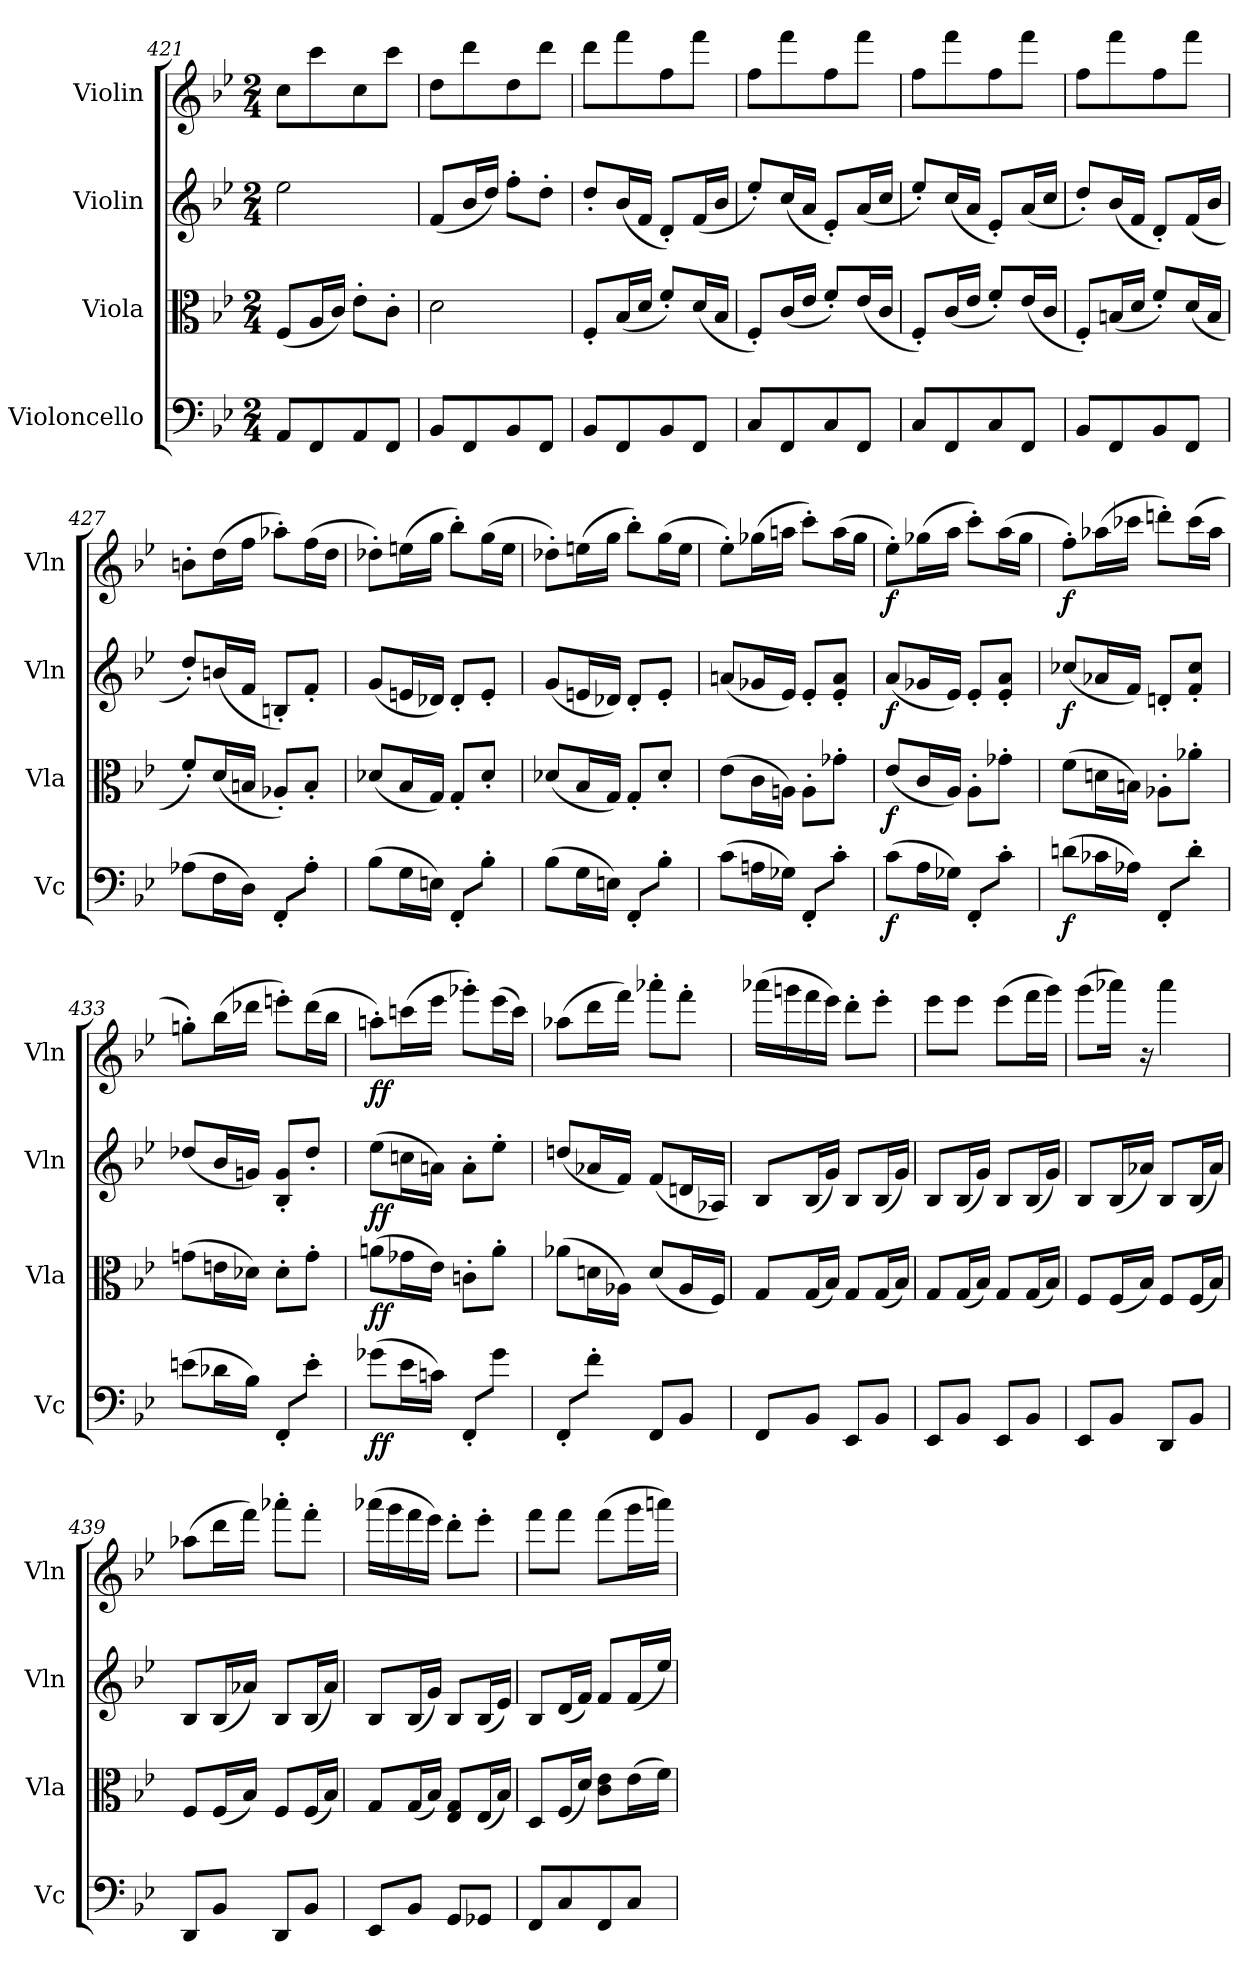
**kern	**dynam	**kern	**dynam	**kern	**dynam	**kern	**dynam
*part4	*part4	*part3	*part3	*part2	*part2	*part1	*part1
*staff4	*staff4	*staff3	*staff3	*staff2	*staff2	*staff1	*staff1
*I"Violoncello	*	*I"Viola	*	*I"Violin	*	*I"Violin	*
*I'Vc	*	*I'Vla	*	*I'Vln	*	*I'Vln	*
*clefF4	*	*clefC3	*	*clefG2	*	*clefG2	*
*k[b-e-]	*	*k[b-e-]	*	*k[b-e-]	*	*k[b-e-]	*
*M2/4	*	*M2/4	*	*M2/4	*	*M2/4	*
=421	=421	=421	=421	=421	=421	=421	=421
8AA/L	.	(8F/L	.	2ee-\	.	8cc\L	.
8FF/	.	16A/L	.	.	.	8ccc\	.
.	.	16c/JJ)	.	.	.	.	.
8AA/	.	8e-'\L	.	.	.	8cc\	.
8FF/J	.	8c'\J	.	.	.	8ccc\J	.
=422	=422	=422	=422	=422	=422	=422	=422
8BB-/L	.	2d\	.	(8f/L	.	8dd\L	.
8FF/	.	.	.	16b-/L	.	8ddd\	.
.	.	.	.	16dd/JJ)	.	.	.
8BB-/	.	.	.	8ff'\L	.	8dd\	.
8FF/J	.	.	.	8dd'\J	.	8ddd\J	.
=423	=423	=423	=423	=423	=423	=423	=423
8BB-/L	.	8F'/L	.	8dd'/L	.	8ddd\L	.
8FF/	.	(16B-/L	.	(16b-/L	.	8fff\	.
.	.	16d/JJ	.	16f/JJ	.	.	.
8BB-/	.	8f'/L)	.	8d'/L)	.	8ff\	.
8FF/J	.	(16d/L	.	(16f/L	.	8fff\J	.
.	.	16B-/JJ	.	16b-/JJ	.	.	.
=424	=424	=424	=424	=424	=424	=424	=424
8C/L	.	8F'/L)	.	8ee-'/L)	.	8ff\L	.
8FF/	.	(16c/L	.	(16cc/L	.	8fff\	.
.	.	16e-/JJ	.	16a/JJ	.	.	.
8C/	.	8f'/L)	.	8e-'/L)	.	8ff\	.
8FF/J	.	(16e-/L	.	(16a/L	.	8fff\J	.
.	.	16c/JJ	.	16cc/JJ	.	.	.
=425	=425	=425	=425	=425	=425	=425	=425
8C/L	.	8F'/L)	.	8ee-'/L)	.	8ff\L	.
8FF/	.	(16c/L	.	(16cc/L	.	8fff\	.
.	.	16e-/JJ	.	16a/JJ	.	.	.
8C/	.	8f'/L)	.	8e-'/L)	.	8ff\	.
8FF/J	.	(16e-/L	.	(16a/L	.	8fff\J	.
.	.	16c/JJ	.	16cc/JJ	.	.	.
=426	=426	=426	=426	=426	=426	=426	=426
8BB-/L	.	8F'/L)	.	8dd'/L)	.	8ff\L	.
8FF/	.	(16Bn/L	.	(16b-/L	.	8fff\	.
.	.	16d/JJ	.	16f/JJ	.	.	.
8BB-/	.	8f'/L)	.	8d'/L)	.	8ff\	.
8FF/J	.	(16d/L	.	(16f/L	.	8fff\J	.
.	.	16B/JJ	.	16b-/JJ	.	.	.
=427	=427	=427	=427	=427	=427	=427	=427
(8A-X\L	.	8f'/L)	.	8dd'/L)	.	8bn'\L	.
16F\L	.	(16d/L	.	(16bn/L	.	(16dd\L	.
16D\JJ)	.	16Bn/JJ	.	16f/JJ	.	16ff\JJ	.
8FF'/L	.	8A-X'/L)	.	8Bn'/L)	.	8aa-X'\L)	.
8A-'\J	.	8B'/J	.	8f'/J	.	(16ff\L	.
.	.	.	.	.	.	16dd\JJ	.
=428	=428	=428	=428	=428	=428	=428	=428
(8B-\L	.	(8d-X/L	.	(8g/L	.	8dd-X'\L)	.
16G\L	.	16B-/L	.	16en/L	.	(16een\L	.
16En\JJ)	.	16G/JJ)	.	16d-X/JJ)	.	16gg\JJ	.
8FF'/L	.	8G'/L	.	8d-'/L	.	8bb-'\L)	.
8B-'\J	.	8d-'/J	.	8e'/J	.	(16gg\L	.
.	.	.	.	.	.	16ee\JJ	.
=429	=429	=429	=429	=429	=429	=429	=429
(8B-\L	.	(8d-X/L	.	(8g/L	.	8dd-X'\L)	.
16G\L	.	16B-/L	.	16en/L	.	(16een\L	.
16En\JJ)	.	16G/JJ)	.	16d-X/JJ)	.	16gg\JJ	.
8FF'/L	.	8G'/L	.	8d-'/L	.	8bb-'\L)	.
8B-'\J	.	8d-'/J	.	8e'/J	.	(16gg\L	.
.	.	.	.	.	.	16ee\JJ	.
=430	=430	=430	=430	=430	=430	=430	=430
(8c\L	.	(8e-\L	.	(8an/L	.	8ee-'\L)	.
16An\L	.	16c\L	.	16g-X/L	.	(16gg-X\L	.
16G-X\JJ)	.	16An\JJ)	.	16e-/JJ)	.	16aan\JJ	.
8FF'/L	.	8A'\L	.	8e-'/L	.	8ccc'\L)	.
8c'\J	.	8g-X'\J	.	8e-'/ 8a'/J	.	(16aa\L	.
.	.	.	.	.	.	16gg-\JJ	.
=431	=431	=431	=431	=431	=431	=431	=431
(8c\L	f	(8e-/L	f	(8a/L	f	8ee-'\L)	f
16A\L	.	16c/L	.	16g-X/L	.	(16gg-X\L	.
16G-X\JJ)	.	16A/JJ)	.	16e-/JJ)	.	16aa\JJ	.
8FF'/L	.	8A'\L	.	8e-'/L	.	8ccc'\L)	.
8c'\J	.	8g-X'\J	.	8e-'/ 8a'/J	.	(16aa\L	.
.	.	.	.	.	.	16gg-\JJ	.
=432	=432	=432	=432	=432	=432	=432	=432
(8dn\L	f	(8f\L	.	(8cc-X/L	f	8ff'\L)	f
16c-X\L	.	16dn\L	.	16a-X/L	.	(16aa-X\L	.
16A-X\JJ)	.	16Bn\JJ)	.	16f/JJ)	.	16ccc-X\JJ	.
8FF'/L	.	8A-X'\L	.	8dn'/L	.	8dddn'\L)	.
8d'\J	.	8a-X'\J	.	8f'/ 8cc-'/J	.	(16ccc-\L	.
.	.	.	.	.	.	16aa-\JJ	.
=433	=433	=433	=433	=433	=433	=433	=433
(8en\L	.	(8gn\L	.	(8dd-X/L	.	8ggn'\L)	.
16d-X\L	.	16en\L	.	16b-/L	.	(16bb-\L	.
16B-\JJ)	.	16d-X\JJ)	.	16gn/JJ)	.	16ddd-X\JJ	.
8FF'/L	.	8d-'\L	.	8B-'/ 8g'/L	.	8eeen'\L)	.
8e'\J	.	8g'\J	.	8dd-'/J	.	(16ddd-\L	.
.	.	.	.	.	.	16bb-\JJ	.
=434	=434	=434	=434	=434	=434	=434	=434
(8g-X\L	ff	(8an\L	ff	(8ee-\L	ff	8aan'\L)	ff
16e-\L	.	16g-X\L	.	16ccn\L	.	(16cccn\L	.
16cn\JJ)	.	16e-\JJ)	.	16an\JJ)	.	16eee-\JJ	.
8FF'/L	.	8cn'\L	.	8a'\L	.	8ggg-X'\L)	.
8g-\J	.	8a'\J	.	8ee-'\J	.	(16eee-\L	.
.	.	.	.	.	.	16ccc\JJ)	.
=435	=435	=435	=435	=435	=435	=435	=435
8FF'/L	.	(8a-X\L	.	(8ddn/L	.	(8aa-X\L	.
8f'\J	.	16dn\L	.	16a-X/L	.	16ddd\L	.
.	.	16A-X\JJ)	.	16f/JJ)	.	16fff\JJ)	.
8FF/L	.	(8d/L	.	(8f/L	.	8aaa-X'\L	.
8BB-/J	.	16A-/L	.	16dn/L	.	8fff'\J	.
.	.	16F/JJ)	.	16A-X/JJ)	.	.	.
=436	=436	=436	=436	=436	=436	=436	=436
8FF/L	.	8G/L	.	8B-/L	.	(16aaa-X\LL	.
.	.	.	.	.	.	16gggn\	.
8BB-/J	.	(16G/L	.	(16B-/L	.	16fff\	.
.	.	16B-/JJ)	.	16g/JJ)	.	16eee-\JJ)	.
8EE-/L	.	8G/L	.	8B-/L	.	8ddd'\L	.
8BB-/J	.	(16G/L	.	(16B-/L	.	8eee-'\J	.
.	.	16B-/JJ)	.	16g/JJ)	.	.	.
=437	=437	=437	=437	=437	=437	=437	=437
8EE-/L	.	8G/L	.	8B-/L	.	8eee-\L	.
8BB-/J	.	(16G/L	.	(16B-/L	.	8eee-\J	.
.	.	16B-/JJ)	.	16g/JJ)	.	.	.
8EE-/L	.	8G/L	.	8B-/L	.	(8eee-\L	.
8BB-/J	.	(16G/L	.	(16B-/L	.	16fff\L	.
.	.	16B-/JJ)	.	16g/JJ)	.	16ggg\JJ)	.
=438	=438	=438	=438	=438	=438	=438	=438
8EE-/L	.	8F/L	.	8B-/L	.	(8ggg\L	.
8BB-/J	.	(16F/L	.	(16B-/L	.	16aaa-X\Jk)	.
.	.	16B-/JJ)	.	16a-X/JJ)	.	16r	.
8DD/L	.	8F/L	.	8B-/L	.	4aaa-\	.
8BB-/J	.	(16F/L	.	(16B-/L	.	.	.
.	.	16B-/JJ)	.	16a-/JJ)	.	.	.
=439	=439	=439	=439	=439	=439	=439	=439
8DD/L	.	8F/L	.	8B-/L	.	(8aa-X\L	.
8BB-/J	.	(16F/L	.	(16B-/L	.	16ddd\L	.
.	.	16B-/JJ)	.	16a-X/JJ)	.	16fff\JJ)	.
8DD/L	.	8F/L	.	8B-/L	.	8aaa-X'\L	.
8BB-/J	.	(16F/L	.	(16B-/L	.	8fff'\J	.
.	.	16B-/JJ)	.	16a-/JJ)	.	.	.
=440	=440	=440	=440	=440	=440	=440	=440
8EE-/L	.	8G/L	.	8B-/L	.	(16aaa-X\LL	.
.	.	.	.	.	.	16ggg\	.
8BB-/J	.	(16G/L	.	(16B-/L	.	16fff\	.
.	.	16B-/JJ)	.	16g/JJ)	.	16eee-\JJ)	.
8GG/L	.	8E-/ 8G/L	.	8B-/L	.	8ddd'\L	.
8GG-X/J	.	(16E-/L	.	(16B-/L	.	8eee-'\J	.
.	.	16B-/JJ)	.	16e-/JJ)	.	.	.
=441	=441	=441	=441	=441	=441	=441	=441
8FF/L	.	8D/L	.	8B-/L	.	8fff\L	.
8C/	.	(16F/L	.	(16d/L	.	8fff\J	.
.	.	16d/JJ)	.	16f/JJ)	.	.	.
8FF/	.	8c\ 8e-\L	.	8f/L	.	(8fff\L	.
8C/J	.	(16e-\L	.	(16f/L	.	16ggg\L	.
.	.	16f\JJ)	.	16ee-/JJ)	.	16aaan\JJ)	.
=	=	=	=	=	=	=	=
*-	*-	*-	*-	*-	*-	*-	*-
